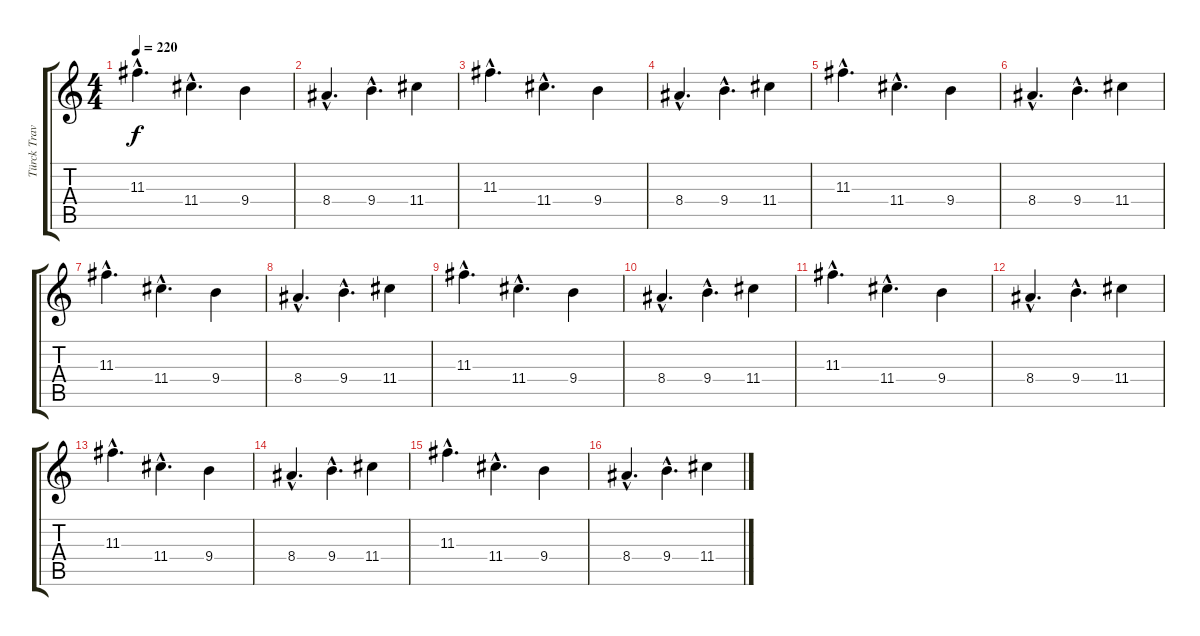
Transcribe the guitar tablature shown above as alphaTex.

\track ("Türck Travolta" "Türck Trav") {instrument distortionguitar}
\staff {score tabs}
\tuning (E4 B3 G3 D3 A2 E2) {hide}
\ts (4 4)
\tempo 220
\clef g2
\ks c
11.3{hac}.4{d dy f} 11.4{hac}.4{d} 9.4.4 |
8.4{hac}.4{d} 9.4{hac}.4{d} 11.4.4 |
11.3{hac}.4{d} 11.4{hac}.4{d} 9.4.4 |
8.4{hac}.4{d} 9.4{hac}.4{d} 11.4.4 |
11.3{hac}.4{d} 11.4{hac}.4{d} 9.4.4 |
8.4{hac}.4{d} 9.4{hac}.4{d} 11.4.4 |
11.3{hac}.4{d} 11.4{hac}.4{d} 9.4.4 |
8.4{hac}.4{d} 9.4{hac}.4{d} 11.4.4 |
11.3{hac}.4{d} 11.4{hac}.4{d} 9.4.4 |
8.4{hac}.4{d} 9.4{hac}.4{d} 11.4.4 |
11.3{hac}.4{d} 11.4{hac}.4{d} 9.4.4 |
8.4{hac}.4{d} 9.4{hac}.4{d} 11.4.4 |
11.3{hac}.4{d} 11.4{hac}.4{d} 9.4.4 |
8.4{hac}.4{d} 9.4{hac}.4{d} 11.4.4 |
11.3{hac}.4{d} 11.4{hac}.4{d} 9.4.4 |
8.4{hac}.4{d} 9.4{hac}.4{d} 11.4.4
